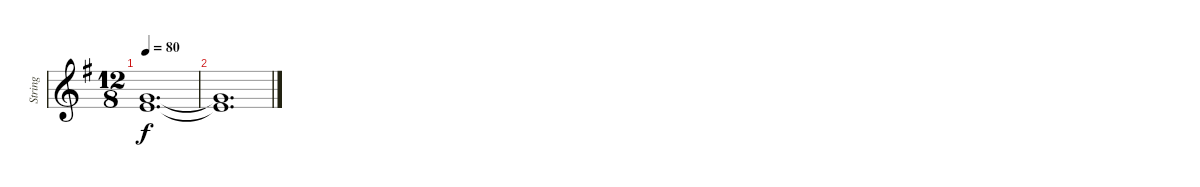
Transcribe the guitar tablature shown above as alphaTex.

\track ("String" "String") {instrument stringensemble1}
\staff {score}
\tuning (E4 B3 G3 D3 A2 E2) {hide}
\ts (12 8)
\tempo 80
\clef g2
\ks g
(0.1 8.2).1{d dy f} |
(0.1{t} 8.2{t}).1{d}
